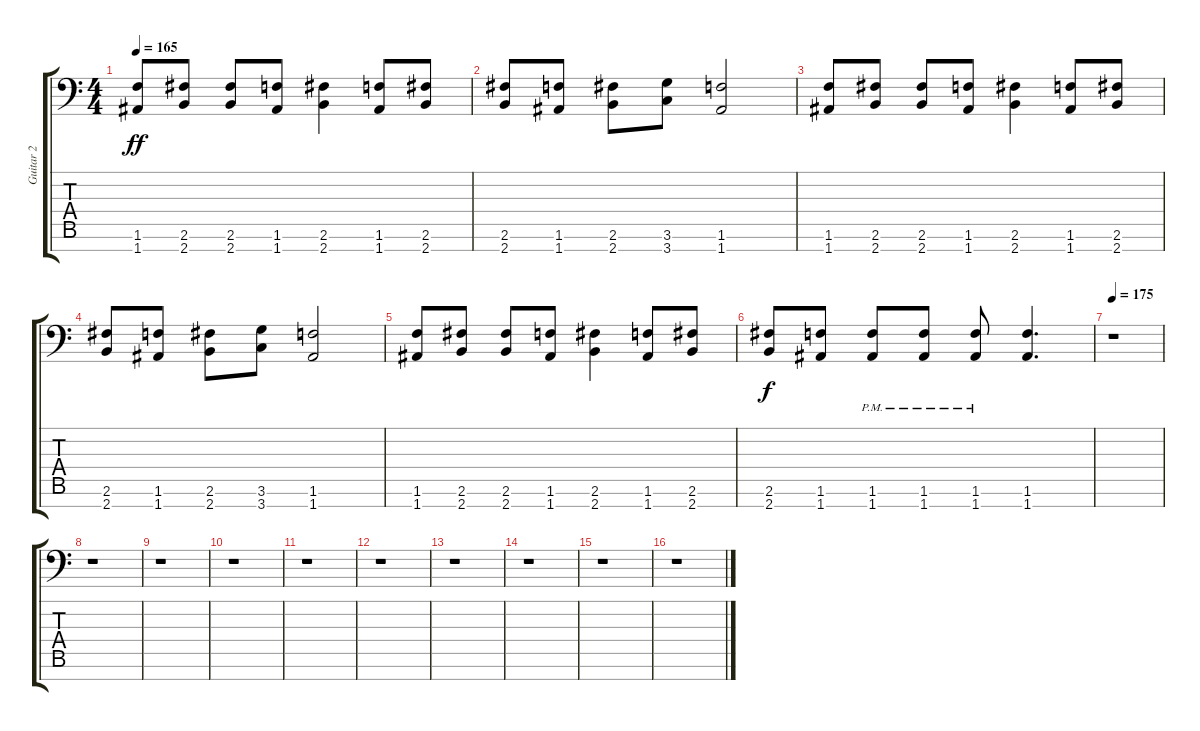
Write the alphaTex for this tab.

\track ("Guitar 2" "Guitar 2") {instrument distortionguitar}
\staff {score tabs}
\tuning (E4 B3 G3 D3 A2 E2 A1) {hide}
\ts (4 4)
\tempo 165
\clef f4
\ks c
(1.6 1.7).8{dy ff} (2.6 2.7).8 (2.6 2.7).8 (1.6 1.7).8 (2.6 2.7).4 (1.6 1.7).8 (2.6 2.7).8 |
(2.6 2.7).8 (1.6 1.7).8 (2.6 2.7).8 (3.6 3.7).8 (1.6 1.7).2 |
(1.6 1.7).8 (2.6 2.7).8 (2.6 2.7).8 (1.6 1.7).8 (2.6 2.7).4 (1.6 1.7).8 (2.6 2.7).8 |
(2.6 2.7).8 (1.6 1.7).8 (2.6 2.7).8 (3.6 3.7).8 (1.6 1.7).2 |
(1.6 1.7).8 (2.6 2.7).8 (2.6 2.7).8 (1.6 1.7).8 (2.6 2.7).4 (1.6 1.7).8 (2.6 2.7).8 |
(2.6 2.7).8{dy f} (1.6 1.7).8 (1.6{pm} 1.7{pm}).8 (1.6{pm} 1.7{pm}).8 (1.6{pm} 1.7{pm}).8 (1.6 1.7).4{d} |
\tempo 175
r.1 |
r.1 |
r.1 |
r.1 |
r.1 |
r.1 |
r.1 |
r.1 |
r.1 |
r.1
